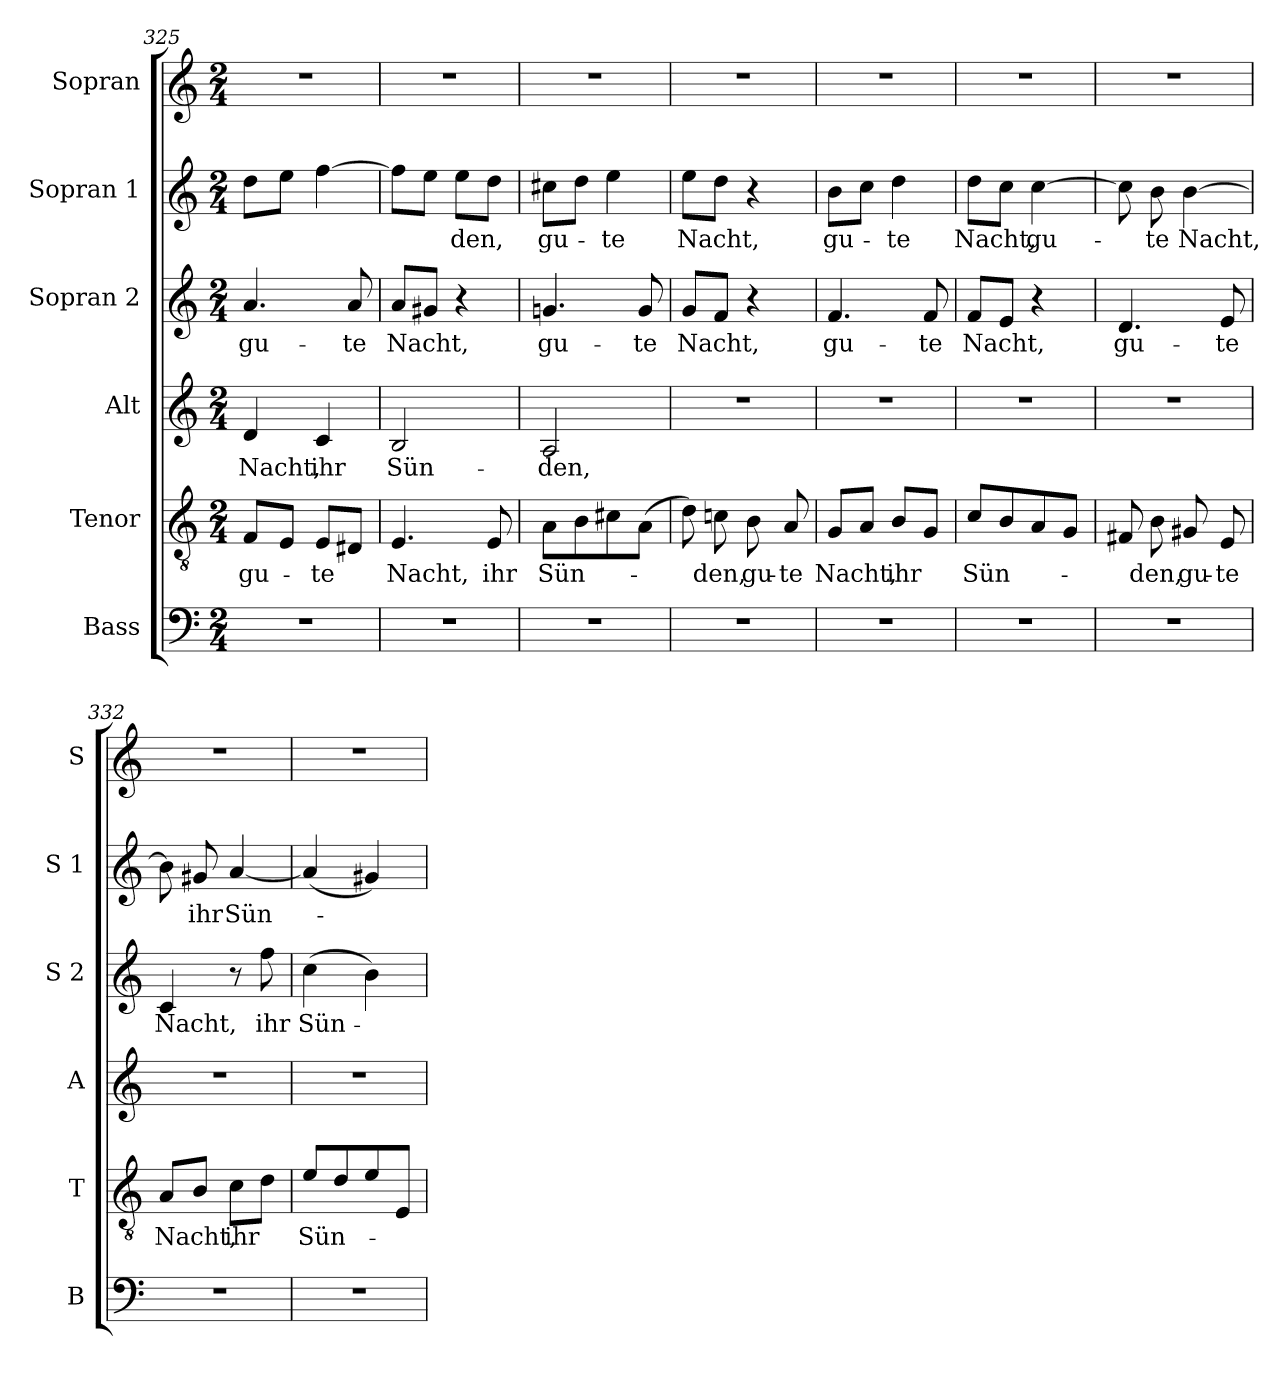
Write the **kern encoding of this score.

**kern	**kern	**text	**kern	**text	**kern	**text	**kern	**text	**kern
*part6	*part5	*part5	*part4	*part4	*part3	*part3	*part2	*part2	*part1
*staff6	*staff5	*staff5	*staff4	*staff4	*staff3	*staff3	*staff2	*staff2	*staff1
*I"Bass	*I"Tenor	*	*I"Alt	*	*I"Sopran 2	*	*I"Sopran 1	*	*I"Sopran
*I'B	*I'T	*	*I'A	*	*I'S 2	*	*I'S 1	*	*I'S
!!LO:LB:g=z
*clefF4	*clefGv2	*	*clefG2	*	*clefG2	*	*clefG2	*	*clefG2
*k[]	*k[]	*	*k[]	*	*k[]	*	*k[]	*	*k[]
*M2/4	*M2/4	*	*M2/4	*	*M2/4	*	*M2/4	*	*M2/4
=325	=325	=325	=325	=325	=325	=325	=325	=325	=325
2r	8F/L	gu-	4d/	Nacht,	4.a/	gu-	8dd\L	.	2r
.	8E/J	.	.	.	.	.	8ee\J	.	.
.	8E/L	-te	4c/	ihr	.	.	[4ff\	.	.
.	8D#X/J	.	.	.	8a/	-te	.	.	.
=326	=326	=326	=326	=326	=326	=326	=326	=326	=326
2r	4.E/	Nacht,	2B/	Sün-	8a/L	Nacht,	8ff\L]	.	2r
.	.	.	.	.	8g#X/J	.	8ee\J	.	.
.	.	.	.	.	4r	.	8ee\L	-den,	.
.	8E/	ihr	.	.	.	.	8dd\J	.	.
=327	=327	=327	=327	=327	=327	=327	=327	=327	=327
2r	8A\L	Sün-	2A/	-den,	4.gn/	gu-	8cc#X\L	gu-	2r
.	8B\	.	.	.	.	.	8dd\J	.	.
.	8c#X\	.	.	.	.	.	4ee\	-te	.
.	(8A\J	.	.	.	8g/	-te	.	.	.
=328	=328	=328	=328	=328	=328	=328	=328	=328	=328
2r	8d\)	.	2r	.	8g/L	Nacht,	8ee\L	Nacht,	2r
.	8cn\	-den,	.	.	8f/J	.	8dd\J	.	.
.	8B\	gu-	.	.	4r	.	4r	.	.
.	8A/	-te	.	.	.	.	.	.	.
=329	=329	=329	=329	=329	=329	=329	=329	=329	=329
2r	8G/L	Nacht,	2r	.	4.f/	gu-	8b\L	gu-	2r
.	8A/J	.	.	.	.	.	8cc\J	.	.
.	8B/L	ihr	.	.	.	.	4dd\	-te	.
.	8G/J	.	.	.	8f/	-te	.	.	.
=330	=330	=330	=330	=330	=330	=330	=330	=330	=330
2r	8c/L	Sün-	2r	.	8f/L	Nacht,	8dd\L	Nacht,	2r
.	8B/	.	.	.	8e/J	.	8cc\J	.	.
.	8A/	.	.	.	4r	.	[4cc\	gu-	.
.	8G/J	.	.	.	.	.	.	.	.
=331	=331	=331	=331	=331	=331	=331	=331	=331	=331
2r	8F#X/	.	2r	.	4.d/	gu-	8cc\]	.	2r
.	8B\	-den,	.	.	.	.	8b\	-te	.
.	8G#X/	gu-	.	.	.	.	[4b\	Nacht,	.
.	8E/	-te	.	.	8e/	-te	.	.	.
!!LO:LB:g=z
=332	=332	=332	=332	=332	=332	=332	=332	=332	=332
2r	8A/L	Nacht,	2r	.	4c/	Nacht,	8b\]	.	2r
.	8B/J	.	.	.	.	.	8g#X/	ihr	.
.	8c\L	ihr	.	.	8r	.	[4a/	Sün-	.
.	8d\J	.	.	.	8ff\	ihr	.	.	.
=333	=333	=333	=333	=333	=333	=333	=333	=333	=333
2r	8e/L	Sün-	2r	.	(4cc\	Sün-	(4a/]	.	2r
.	8d/	.	.	.	.	.	.	.	.
.	8e/	.	.	.	4b\)	.	4g#X/)	.	.
.	8E/J	.	.	.	.	.	.	.	.
=	=	=	=	=	=	=	=	=	=
*-	*-	*-	*-	*-	*-	*-	*-	*-	*-
